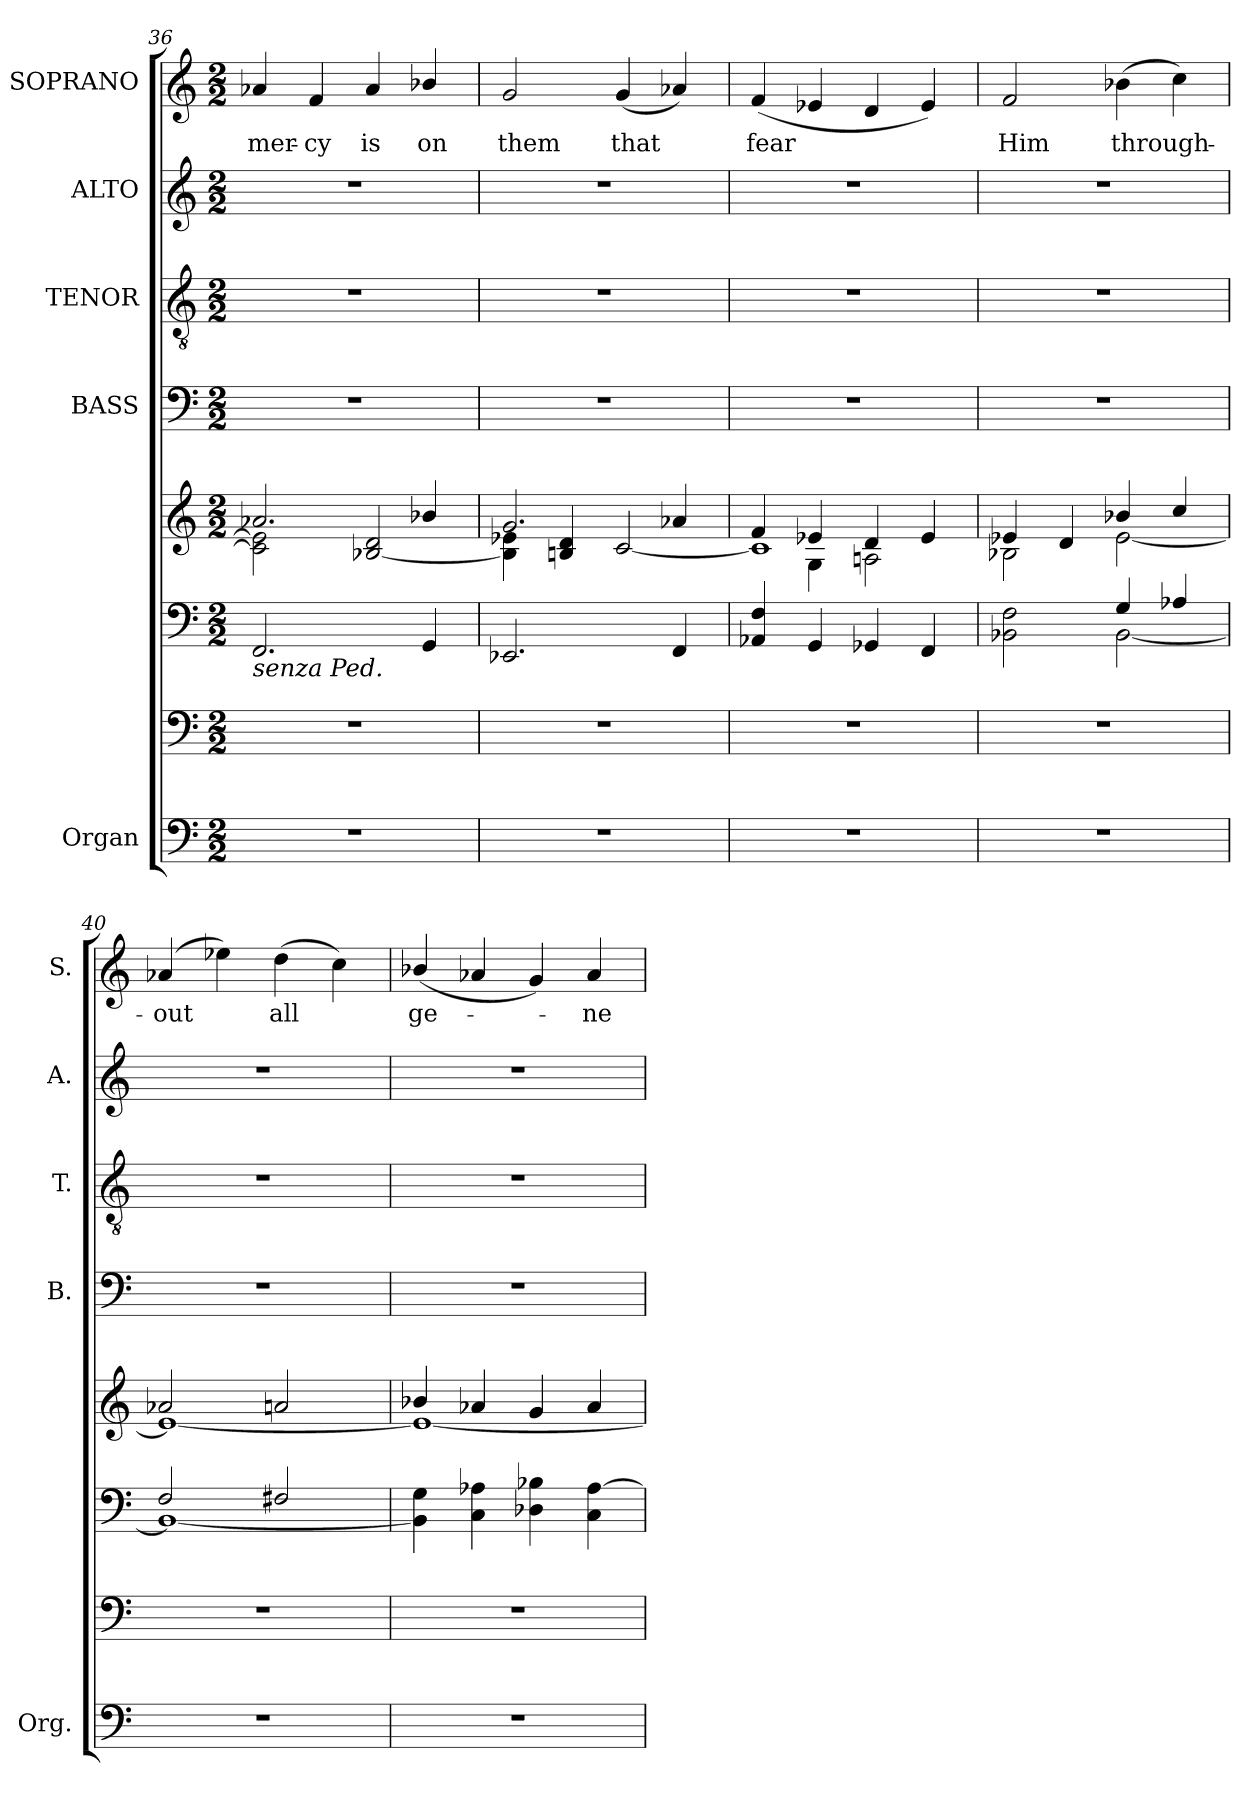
**kern	**kern	**kern	**kern	**kern	**kern	**kern	**kern	**text
*part5	*part5	*part5	*part5	*part4	*part3	*part2	*part1	*part1
*staff8	*staff7	*staff6	*staff5	*staff4	*staff3	*staff2	*staff1	*staff1
*I"Organ	*	*	*	*I"BASS	*I"TENOR	*I"ALTO	*I"SOPRANO	*
*I'Org.	*	*	*	*I'B.	*I'T.	*I'A.	*I'S.	*
*clefF4	*clefF4	*clefF4	*clefG2	*clefF4	*clefGv2	*clefG2	*clefG2	*
*	*	*	*	*	*ITrd7c12	*	*	*
*k[]	*k[]	*k[]	*k[]	*k[]	*k[]	*k[]	*k[]	*
*C:	*C:	*C:	*C:	*C:	*C:	*C:	*C:	*
*M2/2	*M2/2	*M2/2	*M2/2	*M2/2	*M2/2	*M2/2	*M2/2	*
=36	=36	=36	=36	=36	=36	=36	=36	=36
*	*	*	*^	*	*	*	*	*
!	!	!LO:TX:b:i:t=senza Ped.	!	!	!	!	!	!	!
!	!	!	!	!	!	!	!	!	!LO:LY:b:color=#000000
1r	1r	2.FFi/	2.a-Xi/	2ci\] 2e-i]	1r	1r	1r	4a-Xi/	mer-
!	!	!	!	!	!	!	!	!	!LO:LY:b:color=#000000
.	.	.	.	.	.	.	.	4fi/	-cy
!	!	!	!	!	!	!	!	!	!LO:LY:b:color=#000000
.	.	.	.	[2B-i/ 2di	.	.	.	4a-i/	is
!	!	!	!	!	!	!	!	!	!LO:LY:b:color=#000000
.	.	4GGi/	4b-i/	.	.	.	.	4b-i/	on
=37	=37	=37	=37	=37	=37	=37	=37	=37	=37
!	!	!	!	!	!	!	!	!	!LO:LY:b:color=#000000
1r	1r	2.EE-i/	2.gi/	4B-i\] 4e-i	1r	1r	1r	2gi/	them
.	.	.	.	4Bni/ 4di	.	.	.	.	.
!	!	!	!	!	!	!	!	!	!LO:LY:b:color=#000000
.	.	.	.	[2ci/	.	.	.	(4gi/	that
.	.	4FFi/	4a-Xi/	.	.	.	.	4a-Xi/)	.
=38	=38	=38	=38	=38	=38	=38	=38	=38	=38
*	*	*	*	*^	*	*	*	*	*
!	!	!	!	!	!	!	!	!	!	!LO:LY:b:color=#000000
1r	1r	4AA-Xi/ 4Fi	4fi/	4ryy	1ci]	1r	1r	1r	(4fi/	fear
.	.	4GGi/	4e-i/	4Gi\	.	.	.	.	4e-i/	.
.	.	4GG-Xi/	4di/	2Ani\	.	.	.	.	4di/	.
.	.	4FFi/	4e-i/	.	.	.	.	.	4e-i/)	.
*	*	*	*	*v	*v	*	*	*	*	*
!!LO:LB:g=z
=39	=39	=39	=39	=39	=39	=39	=39	=39	=39
*	*	*^	*	*	*	*	*	*	*
!	!	!	!	!	!	!	!	!	!	!LO:LY:b:color=#000000
1r	1r	2BB-i\ 2Fi	2ryy	4e-i/	2B-i\	1r	1r	1r	2fi/	Him
.	.	.	.	4di/	.	.	.	.	.	.
!	!	!	!	!	!	!	!	!	!	!LO:LY:b:color=#000000
.	.	4Gi/	[2BB-i\	4b-i/	[2e-i\	.	.	.	(4b-i\	through-
.	.	4A-Xi/	.	4cci/	.	.	.	.	4cci\)	.
=40	=40	=40	=40	=40	=40	=40	=40	=40	=40	=40
!	!	!	!	!	!	!	!	!	!	!LO:LY:b:color=#000000
1r	1r	2Fi/	1BB-i_	2a-Xi/	1e-i_	1r	1r	1r	(4a-Xi/	-out
.	.	.	.	.	.	.	.	.	4ee-i\)	.
!	!	!	!	!	!	!	!	!	!	!LO:LY:b:color=#000000
.	.	2F#Xi/	.	2ani/	.	.	.	.	(4ddi\	all
.	.	.	.	.	.	.	.	.	4cci\)	.
*	*	*v	*v	*	*	*	*	*	*	*
=41	=41	=41	=41	=41	=41	=41	=41	=41	=41
!	!	!	!	!	!	!	!	!	!LO:LY:b:color=#000000
1r	1r	4BB-i\] 4Gi	4b-i/	1e-i_	1r	1r	1r	(4b-i/	ge-
.	.	4Ci\ 4A-Xi	4a-Xi/	.	.	.	.	4a-Xi/	.
.	.	4D-Xi\ 4B-i	4gi/	.	.	.	.	4gi/)	.
!	!	!	!	!	!	!	!	!	!LO:LY:b:color=#000000
.	.	4Ci\ [4A-i	4a-i/	.	.	.	.	4a-i/	-ne-
*	*	*	*v	*v	*	*	*	*	*
=	=	=	=	=	=	=	=	=
*-	*-	*-	*-	*-	*-	*-	*-	*-
